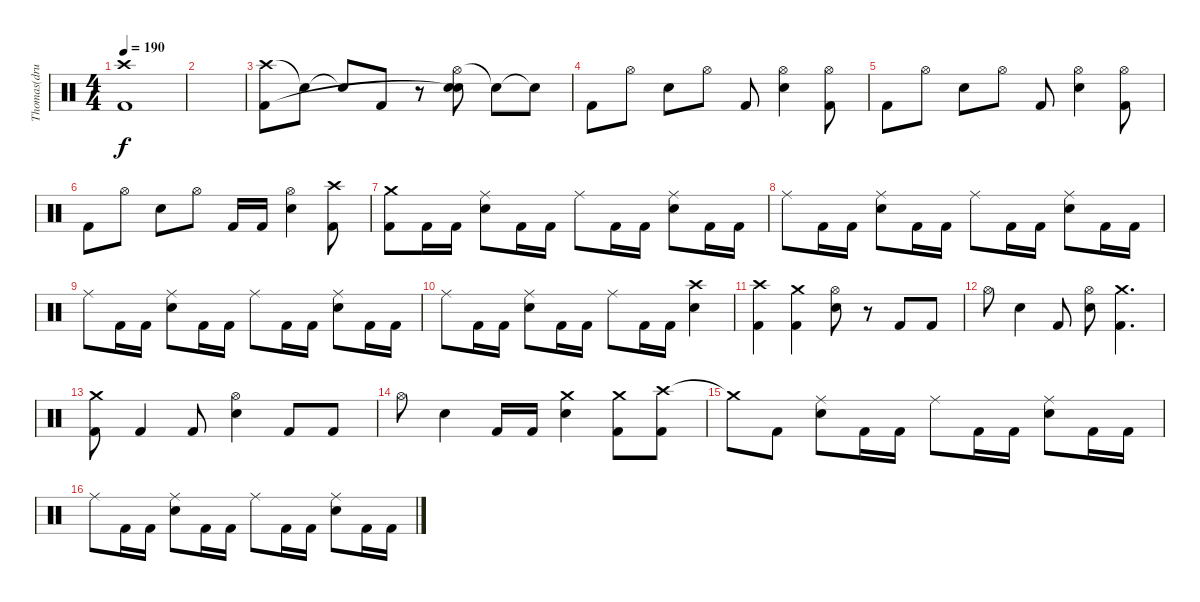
\track ("Thomas(drums)" "Thomas(dru") {instrument percussion}
\staff {score}
\articulation defaults
\ts (4 4)
\tempo 190
\clef neutral
\ks c
("Crash high (hit)" "Kick (hit) 2").1{dy f} |
|
("Crash high (hit)" "Kick (hit) 2").8 "Snare (hit)"{t}.8 "Snare (hit)"{t}.8 "Kick (hit) 2".8 r.8 ("Hi-Hat (open)" "Snare (hit)"{t} "Electric Snare (hit)").8 "Snare (hit)"{t}.8 "Snare (hit)"{t}.8 |
"Kick (hit) 2".8 "Hi-Hat (open)".8 "Electric Snare (hit)".8 "Hi-Hat (open)".8 "Kick (hit) 2".8 ("Hi-Hat (open)" "Electric Snare (hit)").4 ("Hi-Hat (open)" "Kick (hit) 2").8 |
"Kick (hit) 2".8 "Hi-Hat (open)".8 "Electric Snare (hit)".8 "Hi-Hat (open)".8 "Kick (hit) 2".8 ("Hi-Hat (open)" "Electric Snare (hit)").4 ("Hi-Hat (open)" "Kick (hit) 2").8 |
"Kick (hit) 2".8 "Hi-Hat (open)".8 "Electric Snare (hit)".8 "Hi-Hat (open)".8 "Kick (hit) 2".16 "Kick (hit) 2".16 ("Hi-Hat (open)" "Electric Snare (hit)").4 ("Crash high (hit)" "Kick (hit) 2").8 |
("Crash medium (hit)" "Kick (hit) 2").8 "Kick (hit) 2".16 "Kick (hit) 2".16 ("Ride (middle)" "Electric Snare (hit)").8 "Kick (hit) 2".16 "Kick (hit) 2".16 "Ride (middle)".8 "Kick (hit) 2".16 "Kick (hit) 2".16 ("Ride (middle)" "Electric Snare (hit)").8 "Kick (hit) 2".16 "Kick (hit) 2".16 |
"Ride (middle)".8 "Kick (hit) 2".16 "Kick (hit) 2".16 ("Ride (middle)" "Electric Snare (hit)").8 "Kick (hit) 2".16 "Kick (hit) 2".16 "Ride (middle)".8 "Kick (hit) 2".16 "Kick (hit) 2".16 ("Ride (middle)" "Electric Snare (hit)").8 "Kick (hit) 2".16 "Kick (hit) 2".16 |
"Ride (middle)".8 "Kick (hit) 2".16 "Kick (hit) 2".16 ("Ride (middle)" "Electric Snare (hit)").8 "Kick (hit) 2".16 "Kick (hit) 2".16 "Ride (middle)".8 "Kick (hit) 2".16 "Kick (hit) 2".16 ("Ride (middle)" "Electric Snare (hit)").8 "Kick (hit) 2".16 "Kick (hit) 2".16 |
"Ride (middle)".8 "Kick (hit) 2".16 "Kick (hit) 2".16 ("Ride (middle)" "Electric Snare (hit)").8 "Kick (hit) 2".16 "Kick (hit) 2".16 "Ride (middle)".8 "Kick (hit) 2".16 "Kick (hit) 2".16 ("Crash high (hit)" "Electric Snare (hit)").4 |
("Crash high (hit)" "Kick (hit) 2").4 ("Crash medium (hit)" "Kick (hit) 2").4 ("Hi-Hat (open)" "Electric Snare (hit)").8 r.8 "Kick (hit) 2".8 "Kick (hit) 2".8 |
"Hi-Hat (open)".8 "Electric Snare (hit)".4 "Kick (hit) 2".8 ("Hi-Hat (open)" "Electric Snare (hit)").8 ("Crash medium (hit)" "Kick (hit) 2").4{d} |
("Crash medium (hit)" "Kick (hit) 2").8 "Kick (hit) 2".4 "Kick (hit) 2".8 ("Hi-Hat (open)" "Electric Snare (hit)").4 "Kick (hit) 2".8 "Kick (hit) 2".8 |
"Hi-Hat (open)".8 "Electric Snare (hit)".4 "Kick (hit) 2".16 "Kick (hit) 2".16 ("Crash medium (hit)" "Electric Snare (hit)").4 ("Crash medium (hit)" "Kick (hit) 2").8 ("Crash high (hit)" "Kick (hit) 2").8 |
"Crash medium (hit)"{t}.8 "Kick (hit) 2".8 ("Ride (middle)" "Electric Snare (hit)").8 "Kick (hit) 2".16 "Kick (hit) 2".16 "Ride (middle)".8 "Kick (hit) 2".16 "Kick (hit) 2".16 ("Ride (middle)" "Electric Snare (hit)").8 "Kick (hit) 2".16 "Kick (hit) 2".16 |
"Ride (middle)".8 "Kick (hit) 2".16 "Kick (hit) 2".16 ("Ride (middle)" "Electric Snare (hit)").8 "Kick (hit) 2".16 "Kick (hit) 2".16 "Ride (middle)".8 "Kick (hit) 2".16 "Kick (hit) 2".16 ("Ride (middle)" "Electric Snare (hit)").8 "Kick (hit) 2".16 "Kick (hit) 2".16
